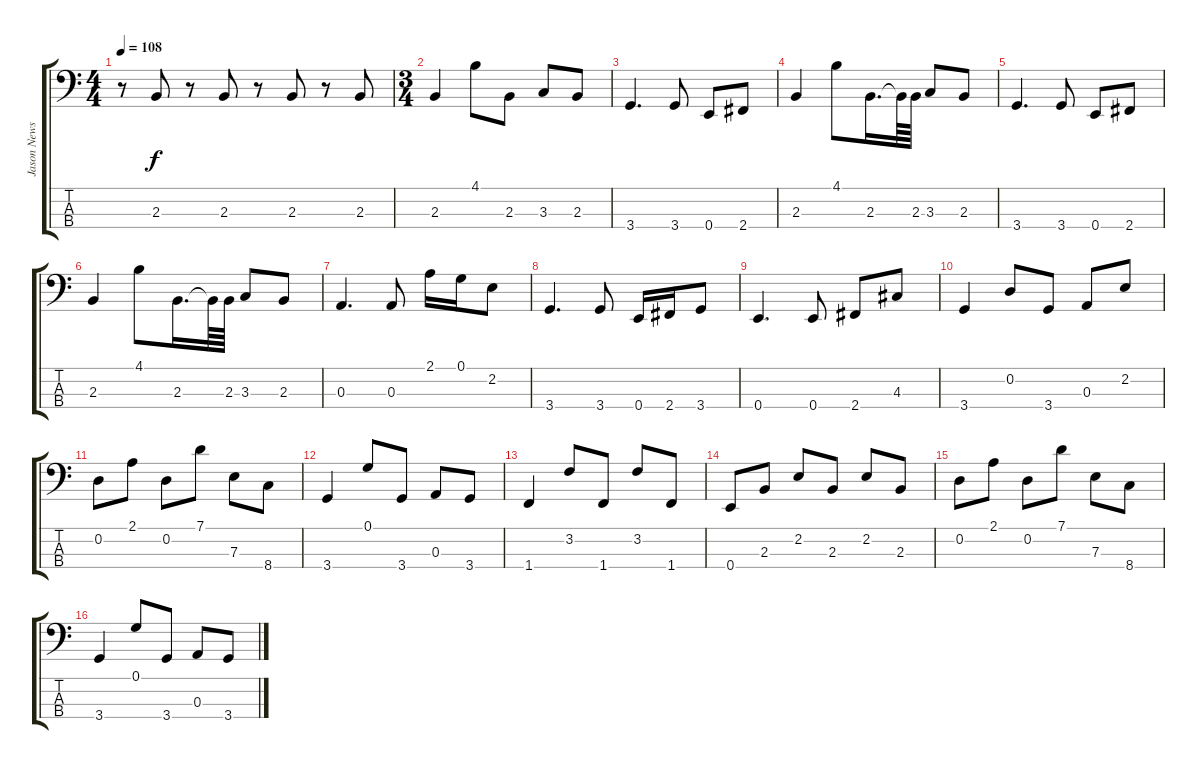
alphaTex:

\track ("Jason Newsted" "Jason News") {instrument electricbassfinger}
\staff {score tabs}
\tuning (G2 D2 A1 E1) {hide}
\ts (4 4)
\tempo 108
\clef f4
\ks c
r.8{dy f} 2.3.8 r.8 2.3.8 r.8 2.3.8 r.8 2.3.8 |
\ts (3 4)
2.3.4 4.1.8 2.3.8 3.3.8 2.3.8 |
3.4.4{d} 3.4.8 0.4.8 2.4.8 |
2.3.4 4.1.8 2.3.16{d} 2.3{t}.64 2.3.64 3.3.8 2.3.8 |
3.4.4{d} 3.4.8 0.4.8 2.4.8 |
2.3.4 4.1.8 2.3.16{d} 2.3{t}.64 2.3.64 3.3.8 2.3.8 |
0.3.4{d} 0.3.8 2.1.16 0.1.16 2.2.8 |
3.4.4{d} 3.4.8 0.4.16 2.4.16 3.4.8 |
0.4.4{d} 0.4.8 2.4.8 4.3.8 |
3.4.4 0.2.8 3.4.8 0.3.8 2.2.8 |
0.2.8 2.1.8 0.2.8 7.1.8 7.3.8 8.4.8 |
3.4.4 0.1.8 3.4.8 0.3.8 3.4.8 |
1.4.4 3.2.8 1.4.8 3.2.8 1.4.8 |
0.4.8 2.3.8 2.2.8 2.3.8 2.2.8 2.3.8 |
0.2.8 2.1.8 0.2.8 7.1.8 7.3.8 8.4.8 |
3.4.4 0.1.8 3.4.8 0.3.8 3.4.8
